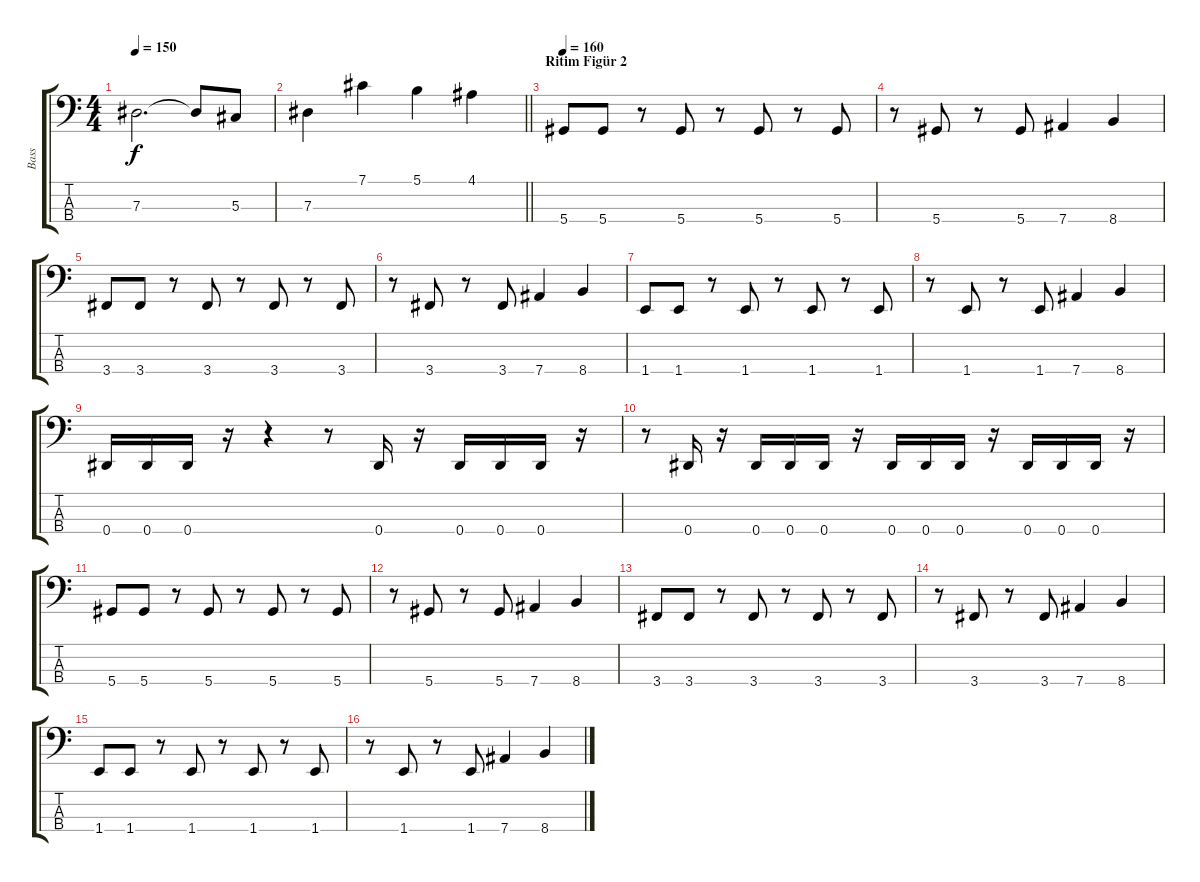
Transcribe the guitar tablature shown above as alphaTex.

\track ("Bass" "Bass") {instrument electricbassfinger}
\staff {score tabs}
\tuning (Gb2 Db2 Ab1 Eb1) {hide}
\ts (4 4)
\tempo 150
\clef f4
\ks c
7.3.2{d dy f} 7.3{t}.8 5.3.8 |
\barLineRight lightlight
7.3.4 7.1.4 5.1.4 4.1.4 |
\section ("" "Ritim Figür 2")
\tempo 160
5.4.8 5.4.8 r.8 5.4.8 r.8 5.4.8 r.8 5.4.8 |
r.8 5.4.8 r.8 5.4.8 7.4.4 8.4.4 |
3.4.8 3.4.8 r.8 3.4.8 r.8 3.4.8 r.8 3.4.8 |
r.8 3.4.8 r.8 3.4.8 7.4.4 8.4.4 |
1.4.8 1.4.8 r.8 1.4.8 r.8 1.4.8 r.8 1.4.8 |
r.8 1.4.8 r.8 1.4.8 7.4.4 8.4.4 |
0.4.16 0.4.16 0.4.16 r.16 r.4 r.8 0.4.16 r.16 0.4.16 0.4.16 0.4.16 r.16 |
r.8 0.4.16 r.16 0.4.16 0.4.16 0.4.16 r.16 0.4.16 0.4.16 0.4.16 r.16 0.4.16 0.4.16 0.4.16 r.16 |
5.4.8 5.4.8 r.8 5.4.8 r.8 5.4.8 r.8 5.4.8 |
r.8 5.4.8 r.8 5.4.8 7.4.4 8.4.4 |
3.4.8 3.4.8 r.8 3.4.8 r.8 3.4.8 r.8 3.4.8 |
r.8 3.4.8 r.8 3.4.8 7.4.4 8.4.4 |
1.4.8 1.4.8 r.8 1.4.8 r.8 1.4.8 r.8 1.4.8 |
r.8 1.4.8 r.8 1.4.8 7.4.4 8.4.4
